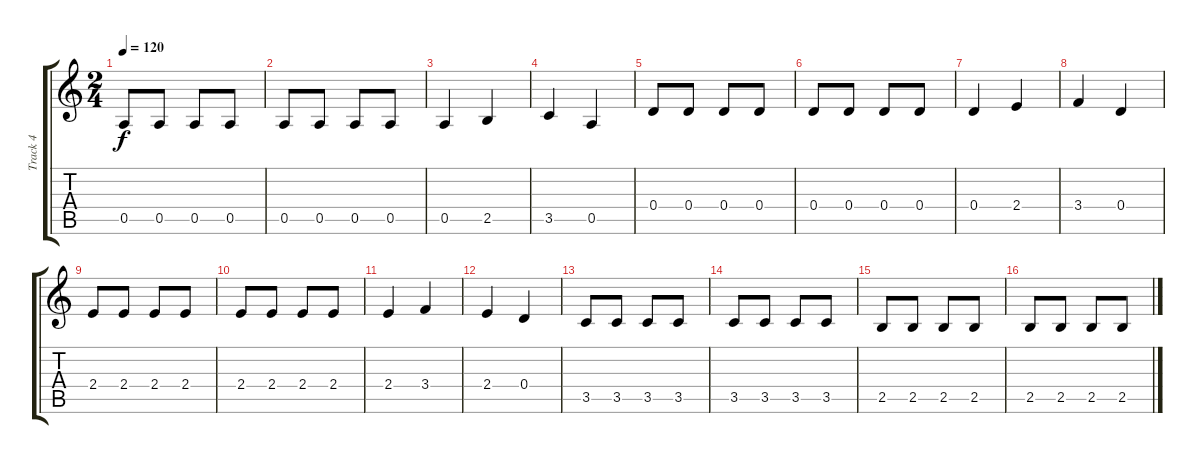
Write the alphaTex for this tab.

\track ("Track 4" "Track 4") {instrument electricbassfinger}
\staff {score tabs}
\tuning (E4 B3 G3 D3 A2 E2) {hide}
\ts (2 4)
\tempo 120
\clef g2
\ks c
0.5.8{dy f instrument electricbassfinger} 0.5.8 0.5.8 0.5.8 |
0.5.8 0.5.8 0.5.8 0.5.8 |
0.5.4 2.5.4 |
3.5.4 0.5.4 |
0.4.8 0.4.8 0.4.8 0.4.8 |
0.4.8 0.4.8 0.4.8 0.4.8 |
0.4.4 2.4.4 |
3.4.4 0.4.4 |
2.4.8 2.4.8 2.4.8 2.4.8 |
2.4.8 2.4.8 2.4.8 2.4.8 |
2.4.4 3.4.4 |
2.4.4 0.4.4 |
3.5.8 3.5.8 3.5.8 3.5.8 |
3.5.8 3.5.8 3.5.8 3.5.8 |
2.5.8 2.5.8 2.5.8 2.5.8 |
2.5.8 2.5.8 2.5.8 2.5.8
